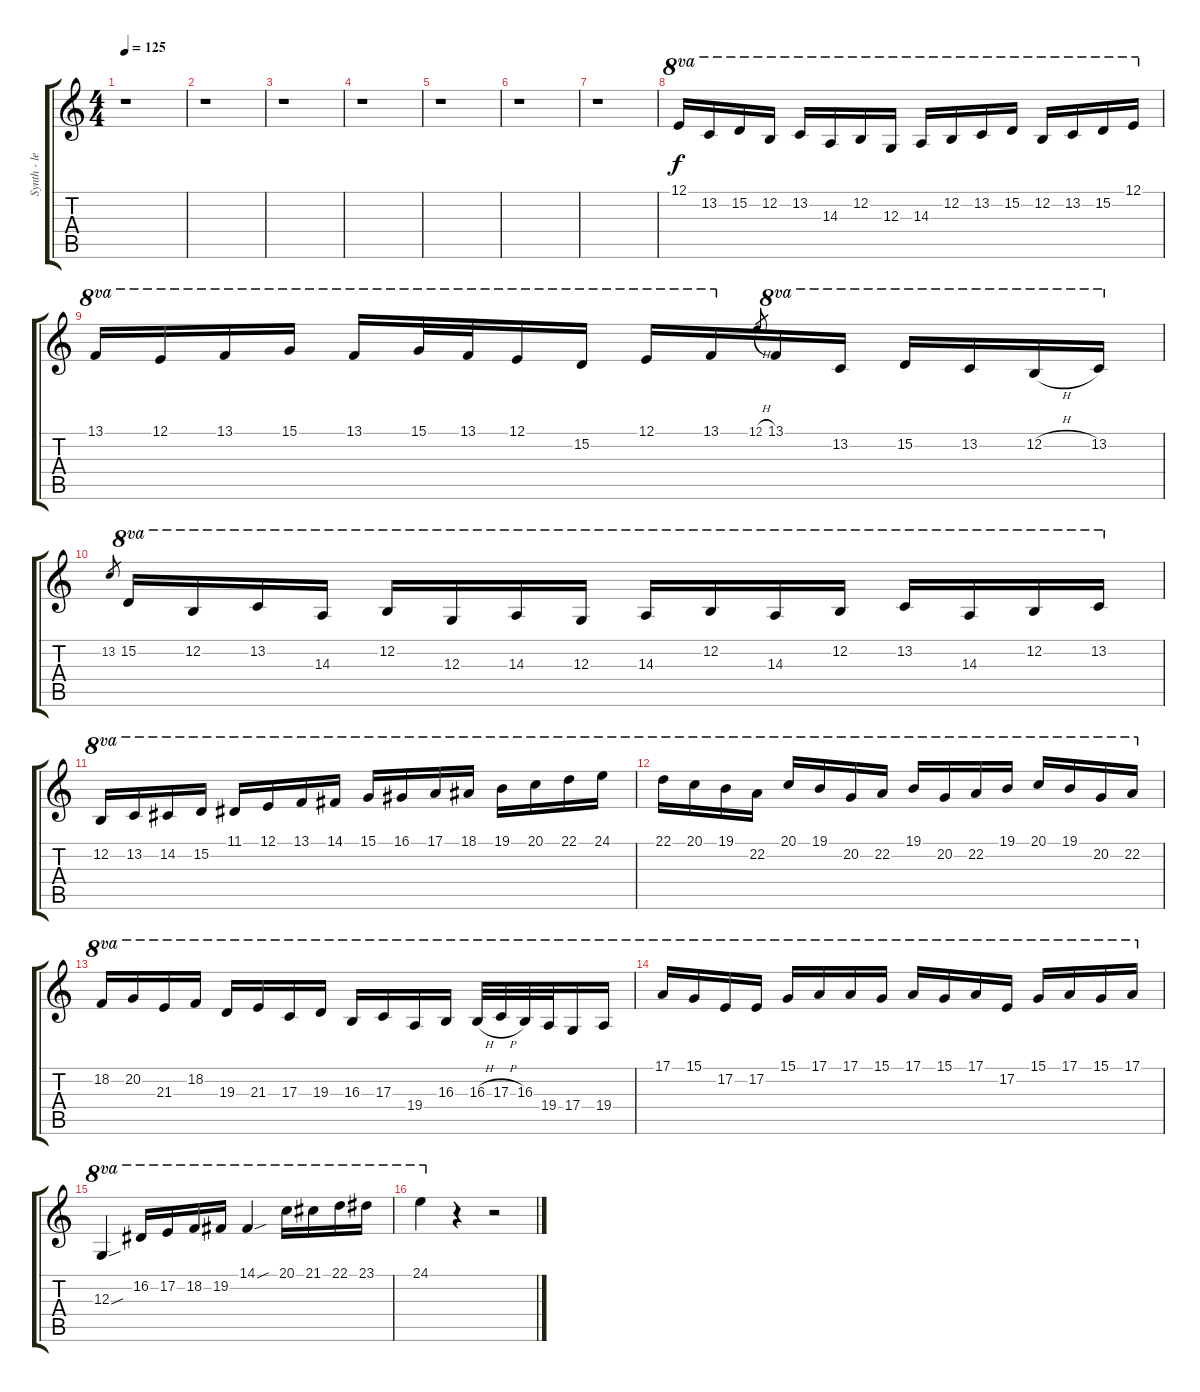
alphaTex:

\track ("Synth - lead" "Synth - le") {instrument stringensemble1}
\staff {score tabs}
\tuning (E4 B3 G3 D3 A2 E2) {hide}
\ts (4 4)
\tempo 125
\clef g2
\ks c
r.1{dy f} |
r.1 |
r.1 |
r.1 |
r.1 |
r.1 |
r.1 |
12.1.16{ot 8va} 13.2.16{ot 8va} 15.2.16{ot 8va} 12.2.16{ot 8va} 13.2.16{ot 8va} 14.3.16{ot 8va} 12.2.16{ot 8va} 12.3.16{ot 8va} 14.3.16{ot 8va} 12.2.16{ot 8va} 13.2.16{ot 8va} 15.2.16{ot 8va} 12.2.16{ot 8va} 13.2.16{ot 8va} 15.2.16{ot 8va} 12.1.16{ot 8va} |
13.1.16{ot 8va} 12.1.16{ot 8va} 13.1.16{ot 8va} 15.1.16{ot 8va} 13.1.16{ot 8va} 15.1.32{ot 8va} 13.1.32{ot 8va} 12.1.16{ot 8va} 15.2.16{ot 8va} 12.1.16{ot 8va} 13.1.16{ot 8va} 12.1{h}.8{gr} 13.1.16{ot 8va} 13.2.16{ot 8va} 15.2.16{ot 8va} 13.2.16{ot 8va} 12.2{h}.16{ot 8va} 13.2.16{ot 8va} |
13.2.8{gr} 15.2.16{ot 8va} 12.2.16{ot 8va} 13.2.16{ot 8va} 14.3.16{ot 8va} 12.2.16{ot 8va} 12.3.16{ot 8va} 14.3.16{ot 8va} 12.3.16{ot 8va} 14.3.16{ot 8va} 12.2.16{ot 8va} 14.3.16{ot 8va} 12.2.16{ot 8va} 13.2.16{ot 8va} 14.3.16{ot 8va} 12.2.16{ot 8va} 13.2.16{ot 8va} |
12.2.16{ot 8va} 13.2.16{ot 8va} 14.2.16{ot 8va} 15.2.16{ot 8va} 11.1.16{ot 8va} 12.1.16{ot 8va} 13.1.16{ot 8va} 14.1.16{ot 8va} 15.1.16{ot 8va} 16.1.16{ot 8va} 17.1.16{ot 8va} 18.1.16{ot 8va} 19.1.16{ot 8va} 20.1.16{ot 8va} 22.1.16{ot 8va} 24.1.16{ot 8va} |
22.1.16{ot 8va} 20.1.16{ot 8va} 19.1.16{ot 8va} 22.2.16{ot 8va} 20.1.16{ot 8va} 19.1.16{ot 8va} 20.2.16{ot 8va} 22.2.16{ot 8va} 19.1.16{ot 8va} 20.2.16{ot 8va} 22.2.16{ot 8va} 19.1.16{ot 8va} 20.1.16{ot 8va} 19.1.16{ot 8va} 20.2.16{ot 8va} 22.2.16{ot 8va} |
18.2.16{ot 8va} 20.2.16{ot 8va} 21.3.16{ot 8va} 18.2.16{ot 8va} 19.3.16{ot 8va} 21.3.16{ot 8va} 17.3.16{ot 8va} 19.3.16{ot 8va} 16.3.16{ot 8va} 17.3.16{ot 8va} 19.4.16{ot 8va} 16.3.16{ot 8va} 16.3{h}.32{ot 8va} 17.3{h}.32{ot 8va} 16.3.32{ot 8va} 19.4.32{ot 8va} 17.4.16{ot 8va} 19.4.16{ot 8va} |
17.1.16{ot 8va} 15.1.16{ot 8va} 17.2.16{ot 8va} 17.2.16{ot 8va} 15.1.16{ot 8va} 17.1.16{ot 8va} 17.1.16{ot 8va} 15.1.16{ot 8va} 17.1.16{ot 8va} 15.1.16{ot 8va} 17.1.16{ot 8va} 17.2.16{ot 8va} 15.1.16{ot 8va} 17.1.16{ot 8va} 15.1.16{ot 8va} 17.1.16{ot 8va} |
12.3{sou}.4{ot 8va} 16.2.16{ot 8va} 17.2.16{ot 8va} 18.2.16{ot 8va} 19.2.16{ot 8va} 14.1{sou}.4{ot 8va} 20.1.16{ot 8va} 21.1.16{ot 8va} 22.1.16{ot 8va} 23.1.16{ot 8va} |
24.1.4{ot 8va} r.4 r.2
